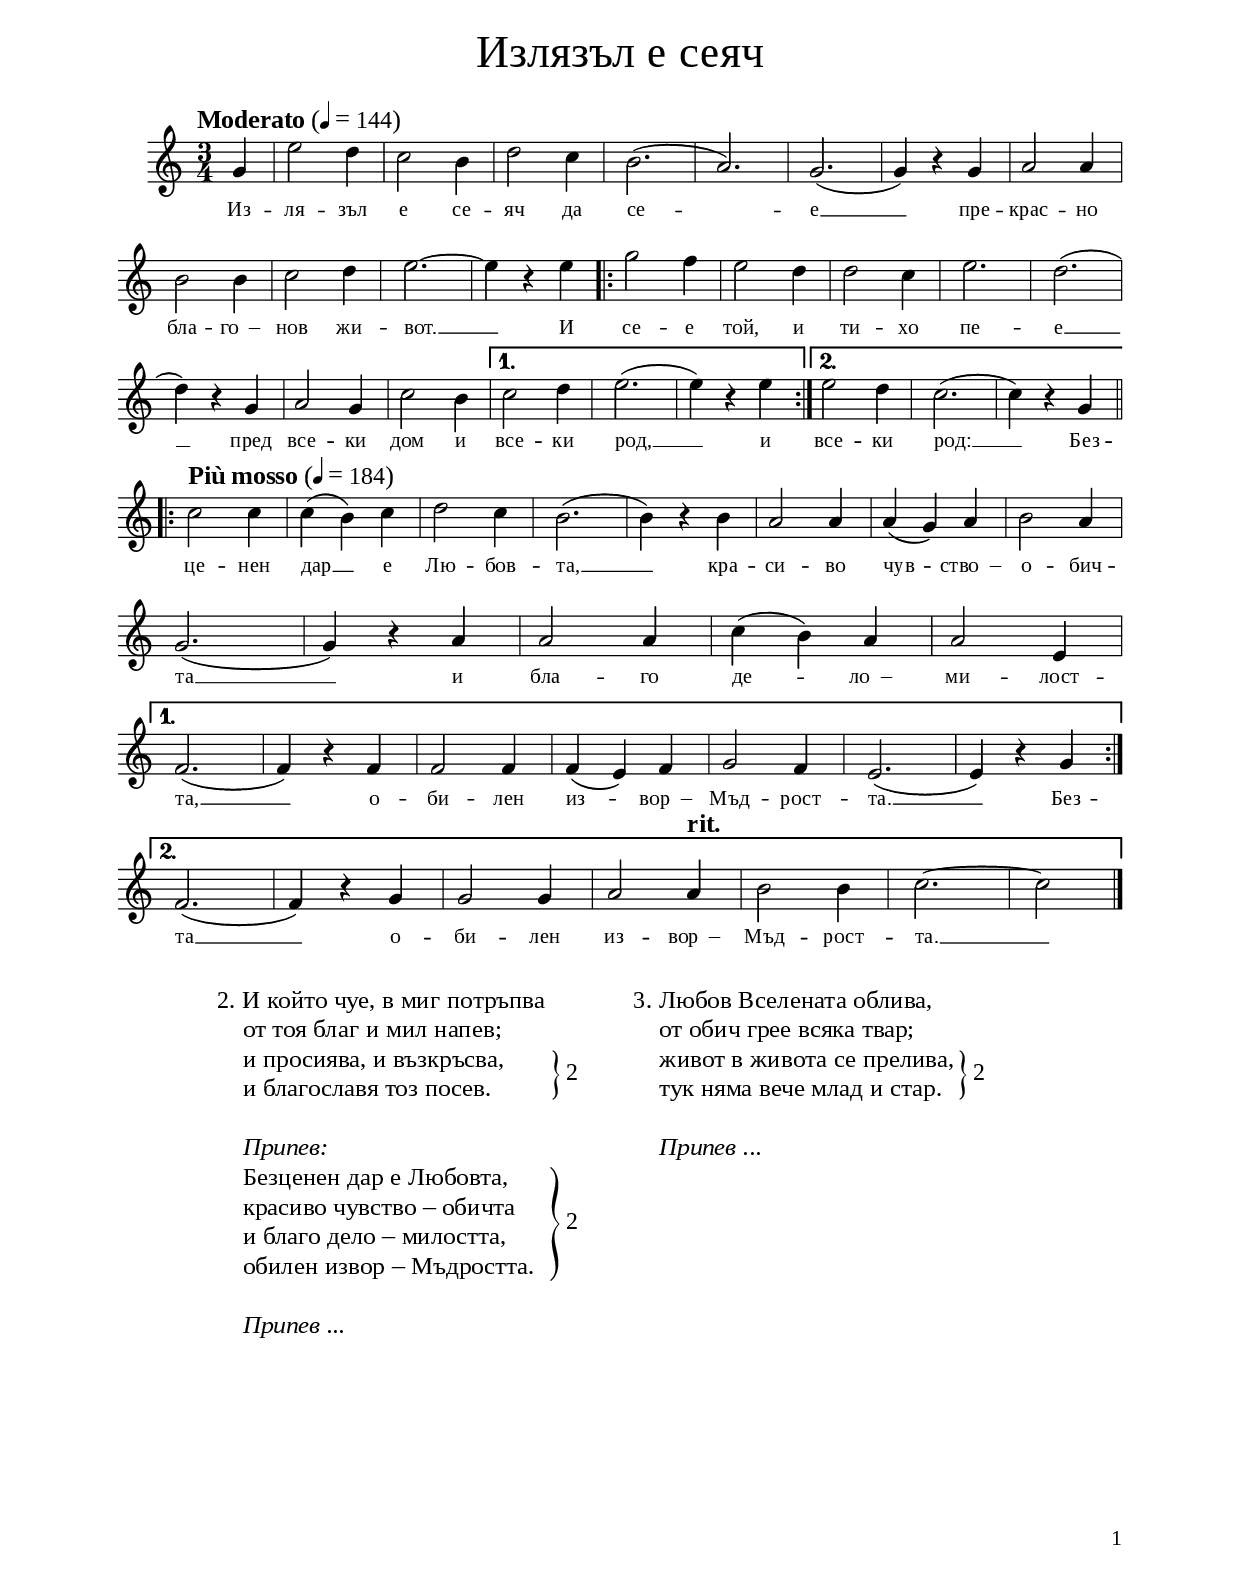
\version "2.24.4"

% include paper part and global functions
\include "include/globals.ily"

"rightBraces018" = \markup {
  \column {
    % repeat braces
    \translate #'(0 . -6.8 )
    \right-brace #24


    \translate #'(0 . -12.7 )
    \right-brace #55

  }
  \column {
    % repeat numbers
    \translate #'(0 . -7.3 )
    2

    \translate #'(0 . -15.2 )
    2
  }
}
"rightBraces018_2" = \markup {
  \column {
    % repeat braces
    \translate #'(0 . -6.8 )
    \right-brace #24




  }
  \column {
    % repeat numbers
    \translate #'(0 . -7.3 )
    2
  }
}

\bookpart {
  \label #'ref018
  \tocItem \markup "Излязъл е сеяч"
  \include "include/bookpart-paper.ily"
  \score {
    \include "include/score-layout.ily"

    \new Voice \absolute  {
      \clef treble
      \key c \major
      \time 3/4
      \tempoFunc "Moderato" 4 "144"

      \partial 4 g'4| e''2 d''4| c''2 b'4|d''2 c''4| b'2. (|a'2.) g'2. (|

      g'4 ) r4 g'4 | a'2 a'4 | \break  b'2 b'4 | c''2 d''4 | e''2.~ e''4 r4 e'' |

      \repeat volta 2 {
        g''2 f''4 | e''2 d''4 | d''2 c''4 | e''2.| d''2. ( |  \break d''4) r4 g'4| a'2 g'4|

        c''2 b'4 |
      }
      \alternative {
        {  c''2 d''4| e''2. (| e''4 ) r4  e''4| }
        { e''2 d''4 | c''2. (| c''4 )  r4 g'4  |  \break }
      }

      \repeat volta 2 {
        \tempoFunc "Più mosso" 4 "184"
        \bar ".|:-||" c''2 c''4 | c''4 ( b'4 ) c''4 | d''2 c''4 | b'2. (| b'4 ) r4 b'4 | a'2 a'4 |
        a'4 ( g'4 ) a'4 | b'2 a'4 \break | g'2. ( | g'4 ) r4 a'4 | a'2 a'4 | c''4 ( b'4) a'4 | a'2 e'4 |  \break
      }
      \alternative {
        {  f'2. (|  f'4 )  r4 f'4 | f'2 f'4 | f'4 ( e'4 ) f'4 | g'2 f'4 |e'2. (| e'4 ) r4 g'4   \break }
        {
          f'2. (|  f'4 ) r4 g'4 | g'2 g'4 | a'2
          \override Score.RehearsalMark.outside-staff-priority = #599
          \tempo"rit."  % places rit. below alternative bracket
          a'4 | b'2 b'4 | c''2. ~ | c''2  \bar "|."
        }
      }
    }

    \addlyrics {
      Из -- ля -- зъл е се -- яч да се -- е __
      пре -- крас -- но бла -- "го  –" нов жи -- вот. __ И
      се -- е той, и ти -- хо пе -- е __ пред все -- ки
      дом и все -- ки род, __  и все -- ки род: __ Без --
      це -- нен дар __ е Лю -- бов -- та, __ кра --  си -- во
      чув -- "ство  –" о -- бич -- та __  и бла -- го де -- "ло  –" ми -- лост --
      та, __  о -- би -- лен из -- "вор  –" Мъд -- рост -- та. __ Без --
      та  __  о -- би -- лен из -- "вор  –" Мъд -- рост -- та. __
    }

    \header {
      title = \titleFunc #'ref_desc_2 "Излязъл е сеяч" "Izljazăl e sejač"
    }

    \midi{}

  } % score


  \markup \abs-fontsize #12 {
    \hspace #10
    \override #`(baseline-skip . ,bgCoupletBaselineSkip) % affects space between column lines
    \column {

      \line { 2. И който чуе, в миг потръпва }
      \line {   "   " от тоя благ и мил напев; }
      \line {   "   " и просиява, и възкръсва, }
      \line {   "   " и благославя тоз посев. }
      \line { " " }
      \line { "   " \italic {Припев: } }
      \line {  "   " Безценен дар е Любовта, }
      \line { "   " красиво чувство – обичта }
      \line { "   " и благо дело – милостта, }
      \line {  "   " обилен извор – Мъдростта.}

      \line { " " }
      \line { "   " \italic {Припев ...} }
    }
    \"rightBraces018"
    \hspace #5
    \override #`(baseline-skip . ,bgCoupletBaselineSkip) % affects space between column lines
    \column {

      \line { 3. Любов Вселената облива, }
      \line {   "   " от обич грее всяка твар; }
      \line {   "   " живот в живота се прелива, }
      \line {   "   " тук няма вече млад и стар. }
      \line { " " }
      \line { "   " \italic {Припев ...} }
    }
    \"rightBraces018_2"
  }


} % bookpart
